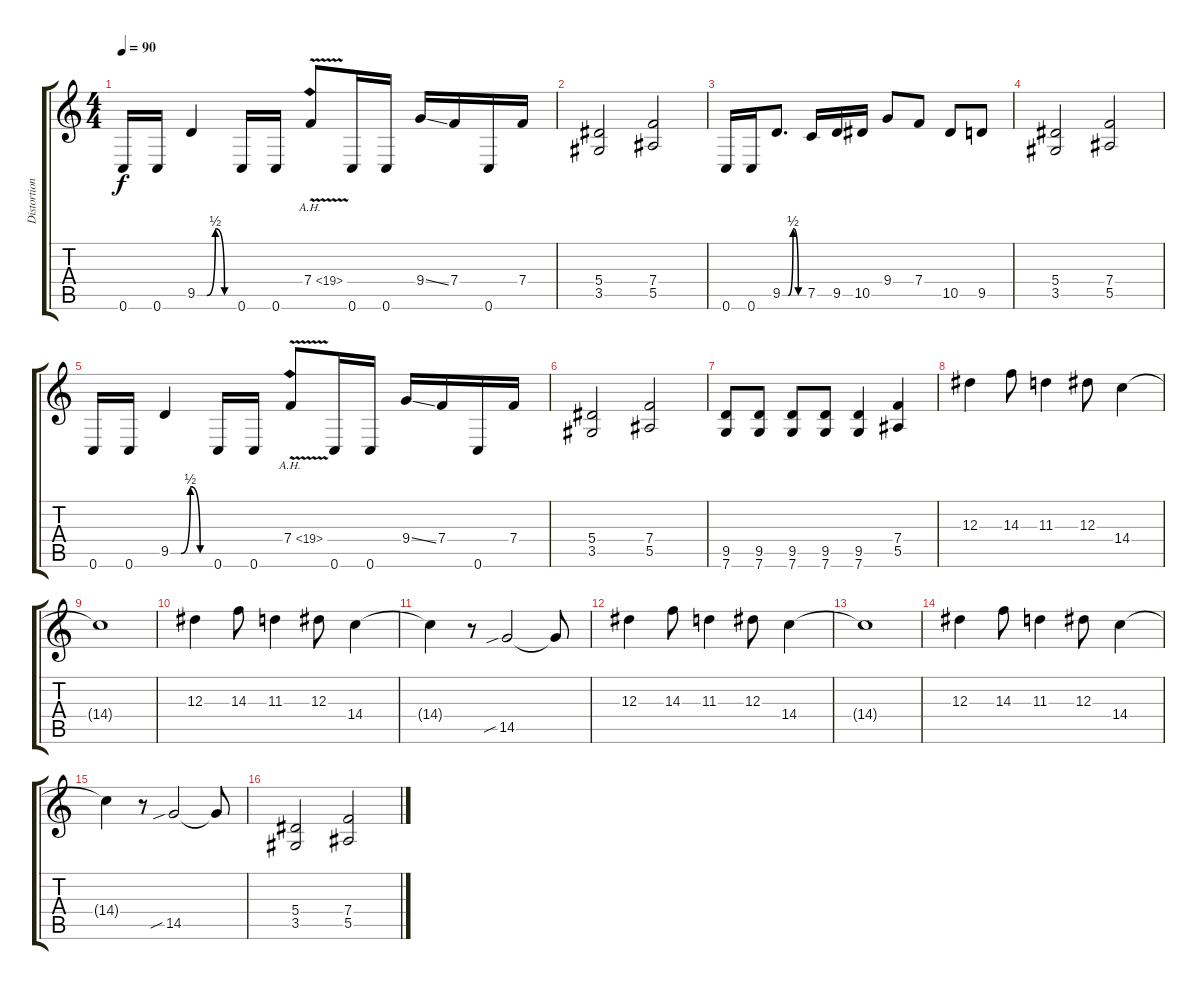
\track ("Distortion guitar" "Distortion") {instrument distortionguitar}
\staff {score tabs}
\tuning (C4 G3 Eb3 Bb2 F2 C2) {hide}
\ts (4 4)
\tempo 90
\clef g2
\ks c
0.6.16{dy f} 0.6.16 9.5{be (custom 0 0 16 0 30 2 45 0 60 0)}.4 0.6.16 0.6.16 7.4{ah 12 v}.8 0.6.16 0.6.16 9.4{ss}.16 7.4.16 0.6.16 7.4.16 |
(5.4 3.5).2 (7.4 5.5).2 |
0.6.16 0.6.16 9.5{be (custom 0 0 16 0 30 2 45 0 60 0)}.8{d} 7.5.16 9.5.16 10.5.16 9.4.8 7.4.8 10.5.8 9.5.8 |
(5.4 3.5).2 (7.4 5.5).2 |
0.6.16 0.6.16 9.5{be (custom 0 0 16 0 30 2 45 0 60 0)}.4 0.6.16 0.6.16 7.4{ah 12 v}.8 0.6.16 0.6.16 9.4{ss}.16 7.4.16 0.6.16 7.4.16 |
(5.4 3.5).2 (7.4 5.5).2 |
(9.5 7.6).8 (9.5 7.6).8 (9.5 7.6).8 (9.5 7.6).8 (9.5 7.6).4 (7.4 5.5).4 |
12.3.4 14.3.8 11.3.4 12.3.8 14.4.4 |
14.4{t}.1 |
12.3.4 14.3.8 11.3.4 12.3.8 14.4.4 |
14.4{t}.4 r.8 14.5{sib}.2 14.5{t}.8 |
12.3.4 14.3.8 11.3.4 12.3.8 14.4.4 |
14.4{t}.1 |
12.3.4 14.3.8 11.3.4 12.3.8 14.4.4 |
14.4{t}.4 r.8 14.5{sib}.2 14.5{t}.8 |
(5.4 3.5).2 (7.4 5.5).2
